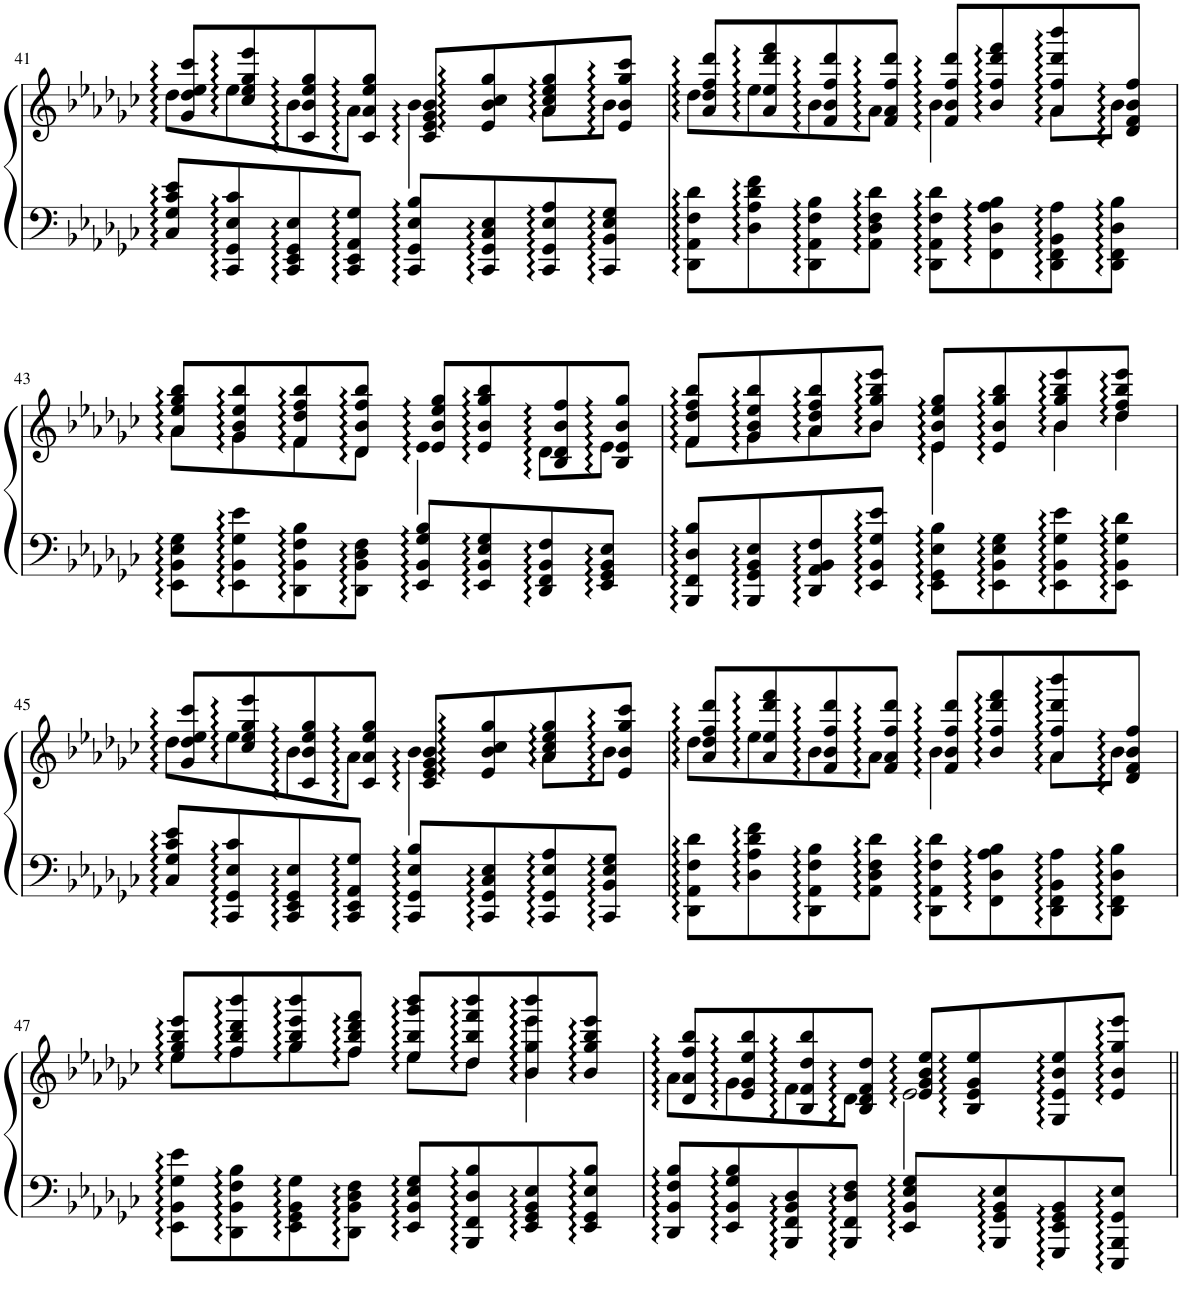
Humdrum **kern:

**kern	**kern
*part2	*part1
*staff2	*staff1
*I"Piano	*I"Piano
*I'Pno	*I'Pno
!!LO:PB:g=z
*clefF4	*clefG2
*k[b-e-a-d-g-c-]	*k[b-e-a-d-g-c-]
*M4/4	*M4/4
=41	=41
*	*^
8C-/ 8G-/ 8c-/ 8e-/L	8g-/ 8dd-/ 8ee-/ 8ccc-/L	8dd-\L
8CC-/ 8GG-/ 8E-/ 8c-/	8cc-/ 8ee-/ 8gg-/ 8eee-/	8ee-\
8CC-/ 8EE-/ 8GG-/ 8E-/	8c-/ 8b-/ 8ee-/ 8gg-/	8b-\
8CC-/ 8EE-/ 8AA-/ 8G-/J	8c-/ 8a-/ 8ee-/ 8gg-/J	8a-\J
8CC-/ 8GG-/ 8E-/ 8B-/L	8c-/ 8e-/ 8g-/ 8b-/ 8ee-/L	8B-\ 8e-\ 8g-\ [8b-\ 8ee-\L
8CC-/ 8GG-/ 8C-/ 8E-/	8e-/ 8b-/ 8cc-/ 8gg-/	8b-J]
8CC-/ 8GG-/ 8E-/ 8A-/	8a-/ 8cc-/ 8ee-/ 8gg-/	8a-\L
8CC-/ 8BB-/ 8E-/ 8G-/J	8e-/ 8b-/ 8gg-/ 8ccc-/J	8b-\J
=42	=42	=42
8DD-\ 8AA-\ 8F\ 8d-\L	8a-/ 8dd-/ 8ff/ 8ddd-/L	8dd-\L
8D-\ 8A-\ 8d-\ 8f\	8a-/ 8ee-/ 8ddd-/ 8fff/	8ee-\
8DD-\ 8AA-\ 8F\ 8B-\	8f/ 8b-/ 8ff/ 8ddd-/	8b-\
8AA-\ 8D-\ 8F\ 8d-\J	8f/ 8a-/ 8ff/ 8ddd-/J	8a-\J
8DD-\ 8AA-\ 8F\ 8d-\L	8f/ 8b-/ 8ff/ 8ddd-/L	8g-\ [8b-\ 8dd-\ 8ff\L
8FF\ 8D-\ 8A-\ 8B-\	8b-/ 8ff/ 8ddd-/ 8fff/	8b-J]
8DD-\ 8FF\ 8BB-\ 8A-\	8a-/ 8ff/ 8ddd-/ 8bbb-/	8a-\L
8DD-\ 8FF\ 8D-\ 8B-\J	8d-/ 8f/ 8b-/ 8ff/J	8b-\J
!!LO:LB:g=z	!!
=43	=43	=43
8EE-\ 8BB-\ 8E-\ 8G-\L	8a-/ 8ee-/ 8gg-/ 8bb-/L	8a-\L
8EE-\ 8BB-\ 8G-\ 8e-\	8g-/ 8b-/ 8ee-/ 8bb-/	8g-\
8DD-\ 8BB-\ 8F\ 8B-\	8f/ 8dd-/ 8ff/ 8bb-/	8f\
8DD-\ 8BB-\ 8D-\ 8F\J	8d-/ 8b-/ 8ff/ 8bb-/J	8d-\J
8EE-/ 8BB-/ 8G-/ 8B-/L	8e-/ 8b-/ 8ee-/ 8gg-/L	[8e-\ 8g-\ 8b-\ 8dd-\L
8EE-/ 8BB-/ 8E-/ 8G-/	8e-/ 8b-/ 8gg-/ 8bb-/	8e-J]
8DD-/ 8FF/ 8BB-/ 8F/	8B-/ 8d-/ 8b-/ 8ff/	8d-\L
8EE-/ 8GG-/ 8BB-/ 8E-/J	8B-/ 8e-/ 8b-/ 8gg-/J	8e-\J
=44	=44	=44
8BBB-/ 8FF/ 8D-/ 8B-/L	8f/ 8dd-/ 8ff/ 8bb-/L	8f\L
8BBB-/ 8GG-/ 8BB-/ 8E-/	8g-/ 8b-/ 8ee-/ 8bb-/	8g-\
8DD-/ 8AA-/ 8BB-/ 8F/	8a-/ 8dd-/ 8ff/ 8bb-/	8a-\
8EE-/ 8BB-/ 8G-/ 8e-/J	8b-/ 8gg-/ 8bb-/ 8eee-/J	8b-\J
8EE-\ 8GG-\ 8E-\ 8B-\L	8e-/ 8b-/ 8ee-/ 8gg-/L	[8e-\ 8b-\ 8ee-\ 8gg-\L
8EE-\ 8BB-\ 8E-\ 8G-\	8e-/ 8b-/ 8gg-/ 8bb-/	8e-]
8EE-\ 8BB-\ 8G-\ 8e-\	8b-/ 8gg-/ 8bb-/ 8eee-/	8b-\
8EE-\ 8BB-\ 8G-\ 8d-\J	8dd-/ 8ff/ 8bb-/ 8eee-/J	8dd-\J
!!LO:LB:g=z	!!
=45	=45	=45
8C-/ 8G-/ 8c-/ 8e-/L	8g-/ 8dd-/ 8ee-/ 8ccc-/L	8dd-\L
8CC-/ 8GG-/ 8E-/ 8c-/	8cc-/ 8ee-/ 8gg-/ 8eee-/	8ee-\
8CC-/ 8EE-/ 8GG-/ 8E-/	8c-/ 8b-/ 8ee-/ 8gg-/	8b-\
8CC-/ 8EE-/ 8AA-/ 8G-/J	8c-/ 8a-/ 8ee-/ 8gg-/J	8a-\J
8CC-/ 8GG-/ 8E-/ 8B-/L	8c-/ 8e-/ 8g-/ 8b-/ 8ee-/L	8B-\ 8e-\ 8g-\ [8b-\ 8ee-\L
8CC-/ 8GG-/ 8C-/ 8E-/	8e-/ 8b-/ 8cc-/ 8gg-/	8b-J]
8CC-/ 8GG-/ 8E-/ 8A-/	8a-/ 8cc-/ 8ee-/ 8gg-/	8a-\L
8CC-/ 8BB-/ 8E-/ 8G-/J	8e-/ 8b-/ 8gg-/ 8ccc-/J	8b-\J
=46	=46	=46
8DD-\ 8AA-\ 8F\ 8d-\L	8a-/ 8dd-/ 8ff/ 8ddd-/L	8dd-\L
8D-\ 8A-\ 8d-\ 8f\	8a-/ 8ee-/ 8ddd-/ 8fff/	8ee-\
8DD-\ 8AA-\ 8F\ 8B-\	8f/ 8b-/ 8ff/ 8ddd-/	8b-\
8AA-\ 8D-\ 8F\ 8d-\J	8f/ 8a-/ 8ff/ 8ddd-/J	8a-\J
8DD-\ 8AA-\ 8F\ 8d-\L	8f/ 8b-/ 8ff/ 8ddd-/L	8g-\ [8b-\ 8dd-\ 8ff\L
8FF\ 8D-\ 8A-\ 8B-\	8b-/ 8ff/ 8ddd-/ 8fff/	8b-J]
8DD-\ 8FF\ 8BB-\ 8A-\	8a-/ 8ff/ 8ddd-/ 8bbb-/	8a-\L
8DD-\ 8FF\ 8D-\ 8B-\J	8d-/ 8f/ 8b-/ 8ff/J	8b-\J
!!LO:LB:g=z	!!
=47	=47	=47
8EE-\ 8BB-\ 8G-\ 8e-\L	8ee-/ 8gg-/ 8bb-/ 8eee-/L	8ee-\L
8DD-\ 8BB-\ 8F\ 8B-\	8ff/ 8bb-/ 8ddd-/ 8bbb-/	8ff\
8EE-\ 8GG-\ 8BB-\ 8G-\	8gg-/ 8bb-/ 8eee-/ 8bbb-/	8gg-\
8DD-\ 8BB-\ 8D-\ 8F\J	8ff/ 8bb-/ 8ddd-/ 8fff/J	8ff\J
8EE-/ 8BB-/ 8E-/ 8G-/L	8ee-/ 8bb-/ 8ggg-/ 8bbb-/L	8ee-\L
8BBB-/ 8FF/ 8D-/ 8B-/	8dd-/ 8bb-/ 8fff/ 8bbb-/	8dd-\J
8EE-/ 8GG-/ 8BB-/ 8E-/	8b-/ 8gg-/ 8eee-/ 8bbb-/	[8b-\ 8gg-\ 8eee-\ 8bbb-\L
8EE-/ 8GG-/ 8E-/ 8B-/J	8b-/ 8gg-/ 8bb-/ 8eee-/J	8b-J]
=48	=48	=48
8DD-/ 8BB-/ 8F/ 8B-/L	8d-/ 8a-/ 8ff/ 8bb-/L	8a-\L
8EE-/ 8BB-/ 8G-/ 8B-/	8e-/ 8g-/ 8ee-/ 8bb-/	8g-\
8BBB-/ 8FF/ 8BB-/ 8D-/	8B-/ 8f/ 8dd-/ 8bb-/	8f\
8BBB-/ 8FF/ 8D-/ 8F/J	8B-/ 8d-/ 8f/ 8dd-/J	8d-\J
!	!	!LO:N:n=1:head=open
8EE-/ 8BB-/ 8E-/ 8G-/L	8e-/ 8g-/ 8b-/ 8ee-/L	[8e-\ 8g-\ 8b-\ 8ee-\
8BBB-/ 8GG-/ 8BB-/ 8E-/	8B-/ 8e-/ 8g-/ 8ee-/	4.e-]
8GGG-/ 8EE-/ 8GG-/ 8BB-/	8G-/ 8e-/ 8b-/ 8ee-/	.
8EEE-/ 8BBB-/ 8GG-/ 8E-/J	8e-/ 8b-/ 8gg-/ 8eee-/J	.
*	*v	*v
=||	=||
*-	*-
